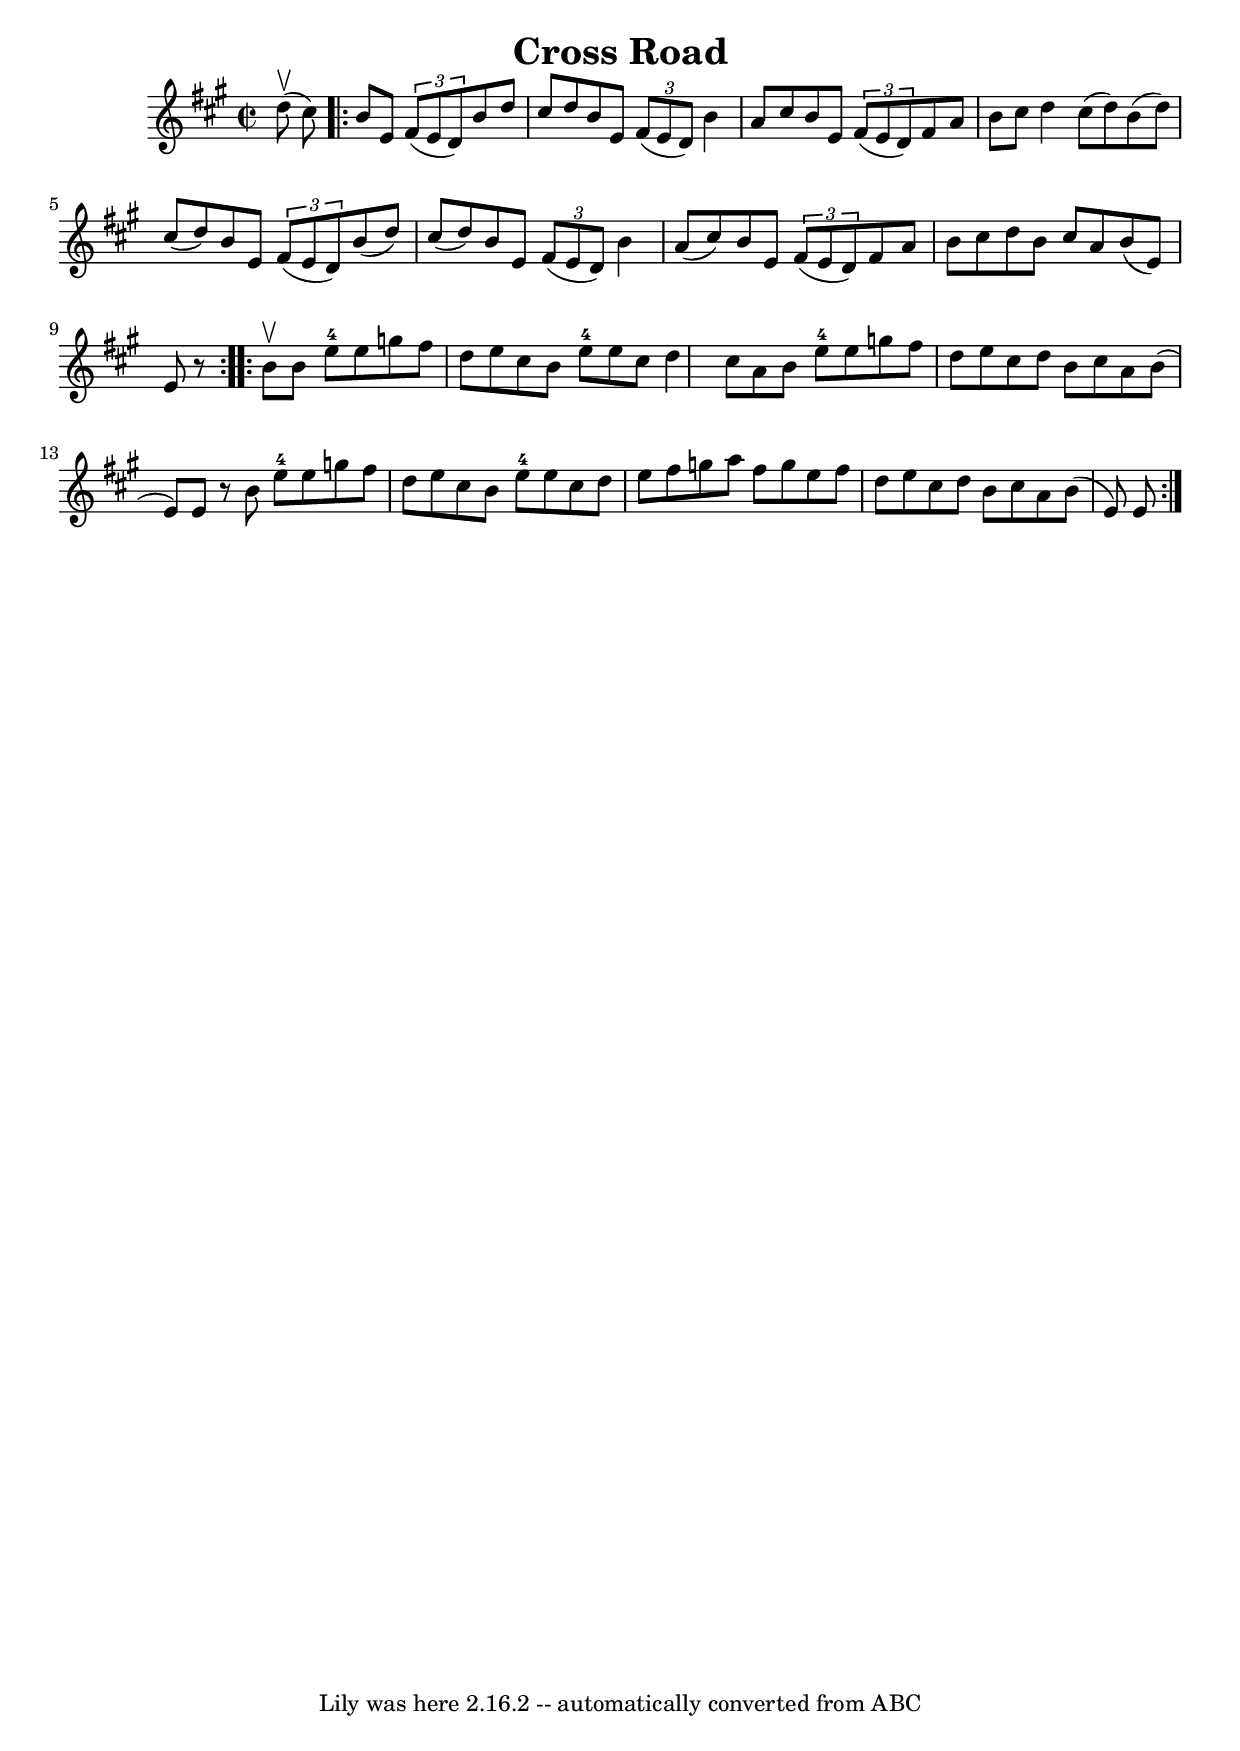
\version "2.16.2"
\include "Mammoth.ily"
\header {
  %% book = "Ryan's Mammoth Collection"
 crossRefNumber = "1"
 footnotes = "\\\\269"
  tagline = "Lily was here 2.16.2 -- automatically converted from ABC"
  title = "Cross Road"

}
voicedefault =  {


  \override Staff.TimeSignature #'style = #'C
  \time 2/2 
  \key b \dorian
 d''8^\upbow(cs''8) 
  \repeat volta 2 {
    
 b'8 e'8    \times 2/3 { fs'8 (e'8 d'8) 
			  } b'8 d''8 cs''8 d''8     |
 b'8 e'8    \times 2/3 { fs'8 (e'8 d'8) 
			  } b'4 a'8 cs''8     |
 b'8 e'8    \times 2/3 { fs'8 (e'8   
			 d'8)  			  } fs'8 a'8 b'8 cs''8     |
 d''4 cs''8 ( d''8) b'8 (d''8) cs''8 (d''8)    |
 b'8 e'8    
    \times 2/3 { fs'8 (e'8 d'8)  	       } b'8 (d''8) cs''8 (d''8)    |
 b'8 e'8    \times 2/3 { fs'8 (e'8 d'8) 
			  } b'4 a'8 (cs''8)    |
 b'8 e'8    \times 2/3 { fs'8 (e'8    
			 d'8)  			  } fs'8 a'8 b'8 cs''8     |
 d''8 b'8    
 cs''8 a'8 b'8 (e'8) e'8    r8   
  }     
  \repeat volta 2 { b'8^\upbow  |
 b'8 e''8-4 e''8 g''8 fs''8 d''8 e''8 cs''8     |
 b'8 e''8-4 e''8 cs''8 d''4 cs''8 a'8     |
 b'8 e''8-4 e''8 g''8 fs''8 d''8 e''8 cs''8     |
 d''8 b'8 cs''8 a'8 b'8 (e'8) e'8         r8    |
 b'8 e''8-4 e''8 g''8 fs''8 d''8 e''8 cs''8     |
 b'8 e''8-4 e''8 cs''8 d''8 e''8 fs''8 g''8     |
 a''8 fs''8 g''8 e''8 fs''8 d''8 e''8 cs''8     |
 d''8 b'8 cs''8 a'8 b'8 (e'8)   
 e'8  
  }   

}

\score{
  <<

    \context Staff="default"
    {
      \voicedefault 
      
    }

  >>
  \layout {
    
  }
  \midi {
  }

}
